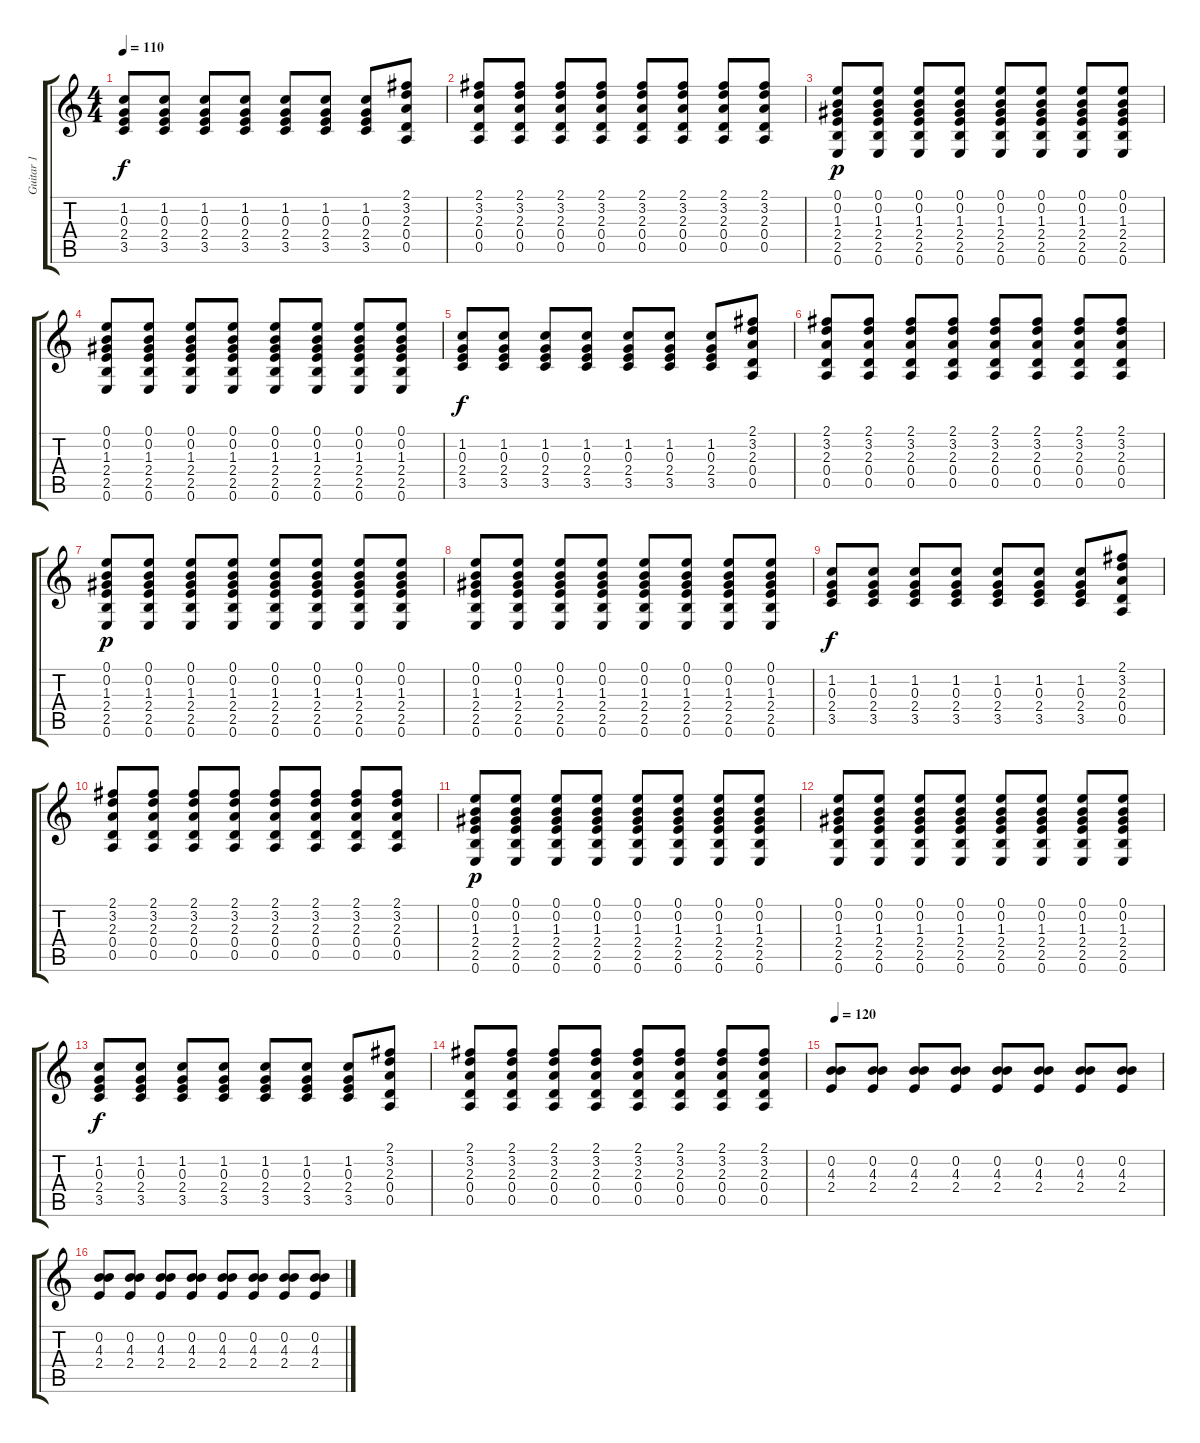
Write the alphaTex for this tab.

\track ("Guitar 1" "Guitar 1") {instrument electricguitarmuted}
\staff {score tabs}
\tuning (E4 B3 G3 D3 A2 E2) {hide}
\ts (4 4)
\tempo 110
\clef g2
\ks c
(1.2 0.3 2.4 3.5).8{dy f} (1.2 0.3 2.4 3.5).8 (1.2 0.3 2.4 3.5).8 (1.2 0.3 2.4 3.5).8 (1.2 0.3 2.4 3.5).8 (1.2 0.3 2.4 3.5).8 (1.2 0.3 2.4 3.5).8 (2.1 3.2 2.3 0.4 0.5).8 |
(2.1 3.2 2.3 0.4 0.5).8 (2.1 3.2 2.3 0.4 0.5).8 (2.1 3.2 2.3 0.4 0.5).8 (2.1 3.2 2.3 0.4 0.5).8 (2.1 3.2 2.3 0.4 0.5).8 (2.1 3.2 2.3 0.4 0.5).8 (2.1 3.2 2.3 0.4 0.5).8 (2.1 3.2 2.3 0.4 0.5).8 |
(0.1 0.2 1.3 2.4 2.5 0.6).8{dy p} (0.1 0.2 1.3 2.4 2.5 0.6).8 (0.1 0.2 1.3 2.4 2.5 0.6).8 (0.1 0.2 1.3 2.4 2.5 0.6).8 (0.1 0.2 1.3 2.4 2.5 0.6).8 (0.1 0.2 1.3 2.4 2.5 0.6).8 (0.1 0.2 1.3 2.4 2.5 0.6).8 (0.1 0.2 1.3 2.4 2.5 0.6).8 |
(0.1 0.2 1.3 2.4 2.5 0.6).8 (0.1 0.2 1.3 2.4 2.5 0.6).8 (0.1 0.2 1.3 2.4 2.5 0.6).8 (0.1 0.2 1.3 2.4 2.5 0.6).8 (0.1 0.2 1.3 2.4 2.5 0.6).8 (0.1 0.2 1.3 2.4 2.5 0.6).8 (0.1 0.2 1.3 2.4 2.5 0.6).8 (0.1 0.2 1.3 2.4 2.5 0.6).8 |
(1.2 0.3 2.4 3.5).8{dy f} (1.2 0.3 2.4 3.5).8 (1.2 0.3 2.4 3.5).8 (1.2 0.3 2.4 3.5).8 (1.2 0.3 2.4 3.5).8 (1.2 0.3 2.4 3.5).8 (1.2 0.3 2.4 3.5).8 (2.1 3.2 2.3 0.4 0.5).8 |
(2.1 3.2 2.3 0.4 0.5).8 (2.1 3.2 2.3 0.4 0.5).8 (2.1 3.2 2.3 0.4 0.5).8 (2.1 3.2 2.3 0.4 0.5).8 (2.1 3.2 2.3 0.4 0.5).8 (2.1 3.2 2.3 0.4 0.5).8 (2.1 3.2 2.3 0.4 0.5).8 (2.1 3.2 2.3 0.4 0.5).8 |
(0.1 0.2 1.3 2.4 2.5 0.6).8{dy p} (0.1 0.2 1.3 2.4 2.5 0.6).8 (0.1 0.2 1.3 2.4 2.5 0.6).8 (0.1 0.2 1.3 2.4 2.5 0.6).8 (0.1 0.2 1.3 2.4 2.5 0.6).8 (0.1 0.2 1.3 2.4 2.5 0.6).8 (0.1 0.2 1.3 2.4 2.5 0.6).8 (0.1 0.2 1.3 2.4 2.5 0.6).8 |
(0.1 0.2 1.3 2.4 2.5 0.6).8 (0.1 0.2 1.3 2.4 2.5 0.6).8 (0.1 0.2 1.3 2.4 2.5 0.6).8 (0.1 0.2 1.3 2.4 2.5 0.6).8 (0.1 0.2 1.3 2.4 2.5 0.6).8 (0.1 0.2 1.3 2.4 2.5 0.6).8 (0.1 0.2 1.3 2.4 2.5 0.6).8 (0.1 0.2 1.3 2.4 2.5 0.6).8 |
(1.2 0.3 2.4 3.5).8{dy f} (1.2 0.3 2.4 3.5).8 (1.2 0.3 2.4 3.5).8 (1.2 0.3 2.4 3.5).8 (1.2 0.3 2.4 3.5).8 (1.2 0.3 2.4 3.5).8 (1.2 0.3 2.4 3.5).8 (2.1 3.2 2.3 0.4 0.5).8 |
(2.1 3.2 2.3 0.4 0.5).8 (2.1 3.2 2.3 0.4 0.5).8 (2.1 3.2 2.3 0.4 0.5).8 (2.1 3.2 2.3 0.4 0.5).8 (2.1 3.2 2.3 0.4 0.5).8 (2.1 3.2 2.3 0.4 0.5).8 (2.1 3.2 2.3 0.4 0.5).8 (2.1 3.2 2.3 0.4 0.5).8 |
(0.1 0.2 1.3 2.4 2.5 0.6).8{dy p} (0.1 0.2 1.3 2.4 2.5 0.6).8 (0.1 0.2 1.3 2.4 2.5 0.6).8 (0.1 0.2 1.3 2.4 2.5 0.6).8 (0.1 0.2 1.3 2.4 2.5 0.6).8 (0.1 0.2 1.3 2.4 2.5 0.6).8 (0.1 0.2 1.3 2.4 2.5 0.6).8 (0.1 0.2 1.3 2.4 2.5 0.6).8 |
(0.1 0.2 1.3 2.4 2.5 0.6).8 (0.1 0.2 1.3 2.4 2.5 0.6).8 (0.1 0.2 1.3 2.4 2.5 0.6).8 (0.1 0.2 1.3 2.4 2.5 0.6).8 (0.1 0.2 1.3 2.4 2.5 0.6).8 (0.1 0.2 1.3 2.4 2.5 0.6).8 (0.1 0.2 1.3 2.4 2.5 0.6).8 (0.1 0.2 1.3 2.4 2.5 0.6).8 |
(1.2 0.3 2.4 3.5).8{dy f} (1.2 0.3 2.4 3.5).8 (1.2 0.3 2.4 3.5).8 (1.2 0.3 2.4 3.5).8 (1.2 0.3 2.4 3.5).8 (1.2 0.3 2.4 3.5).8 (1.2 0.3 2.4 3.5).8 (2.1 3.2 2.3 0.4 0.5).8 |
(2.1 3.2 2.3 0.4 0.5).8 (2.1 3.2 2.3 0.4 0.5).8 (2.1 3.2 2.3 0.4 0.5).8 (2.1 3.2 2.3 0.4 0.5).8 (2.1 3.2 2.3 0.4 0.5).8 (2.1 3.2 2.3 0.4 0.5).8 (2.1 3.2 2.3 0.4 0.5).8 (2.1 3.2 2.3 0.4 0.5).8 |
\tempo 120
(0.2 4.3 2.4).8 (0.2 4.3 2.4).8 (0.2 4.3 2.4).8 (0.2 4.3 2.4).8 (0.2 4.3 2.4).8 (0.2 4.3 2.4).8 (0.2 4.3 2.4).8 (0.2 4.3 2.4).8 |
(0.2 4.3 2.4).8 (0.2 4.3 2.4).8 (0.2 4.3 2.4).8 (0.2 4.3 2.4).8 (0.2 4.3 2.4).8 (0.2 4.3 2.4).8 (0.2 4.3 2.4).8 (0.2 4.3 2.4).8
